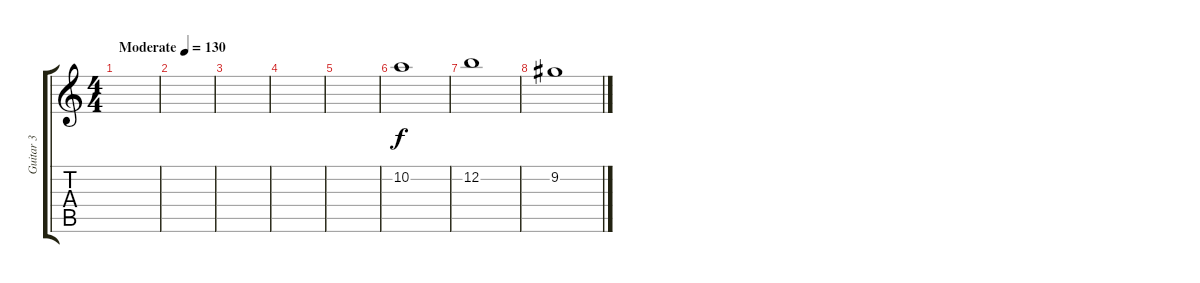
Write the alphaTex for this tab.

\track ("Guitar 3" "Guitar 3") {instrument acousticguitarsteel}
\staff {score tabs}
\tuning (E4 B3 G3 D3 A2 E2) {hide}
\ts (4 4)
\tempo (130 "Moderate")
\clef g2
\ks c
|
|
|
|
|
10.2.1 |
12.2.1 |
9.2.1
